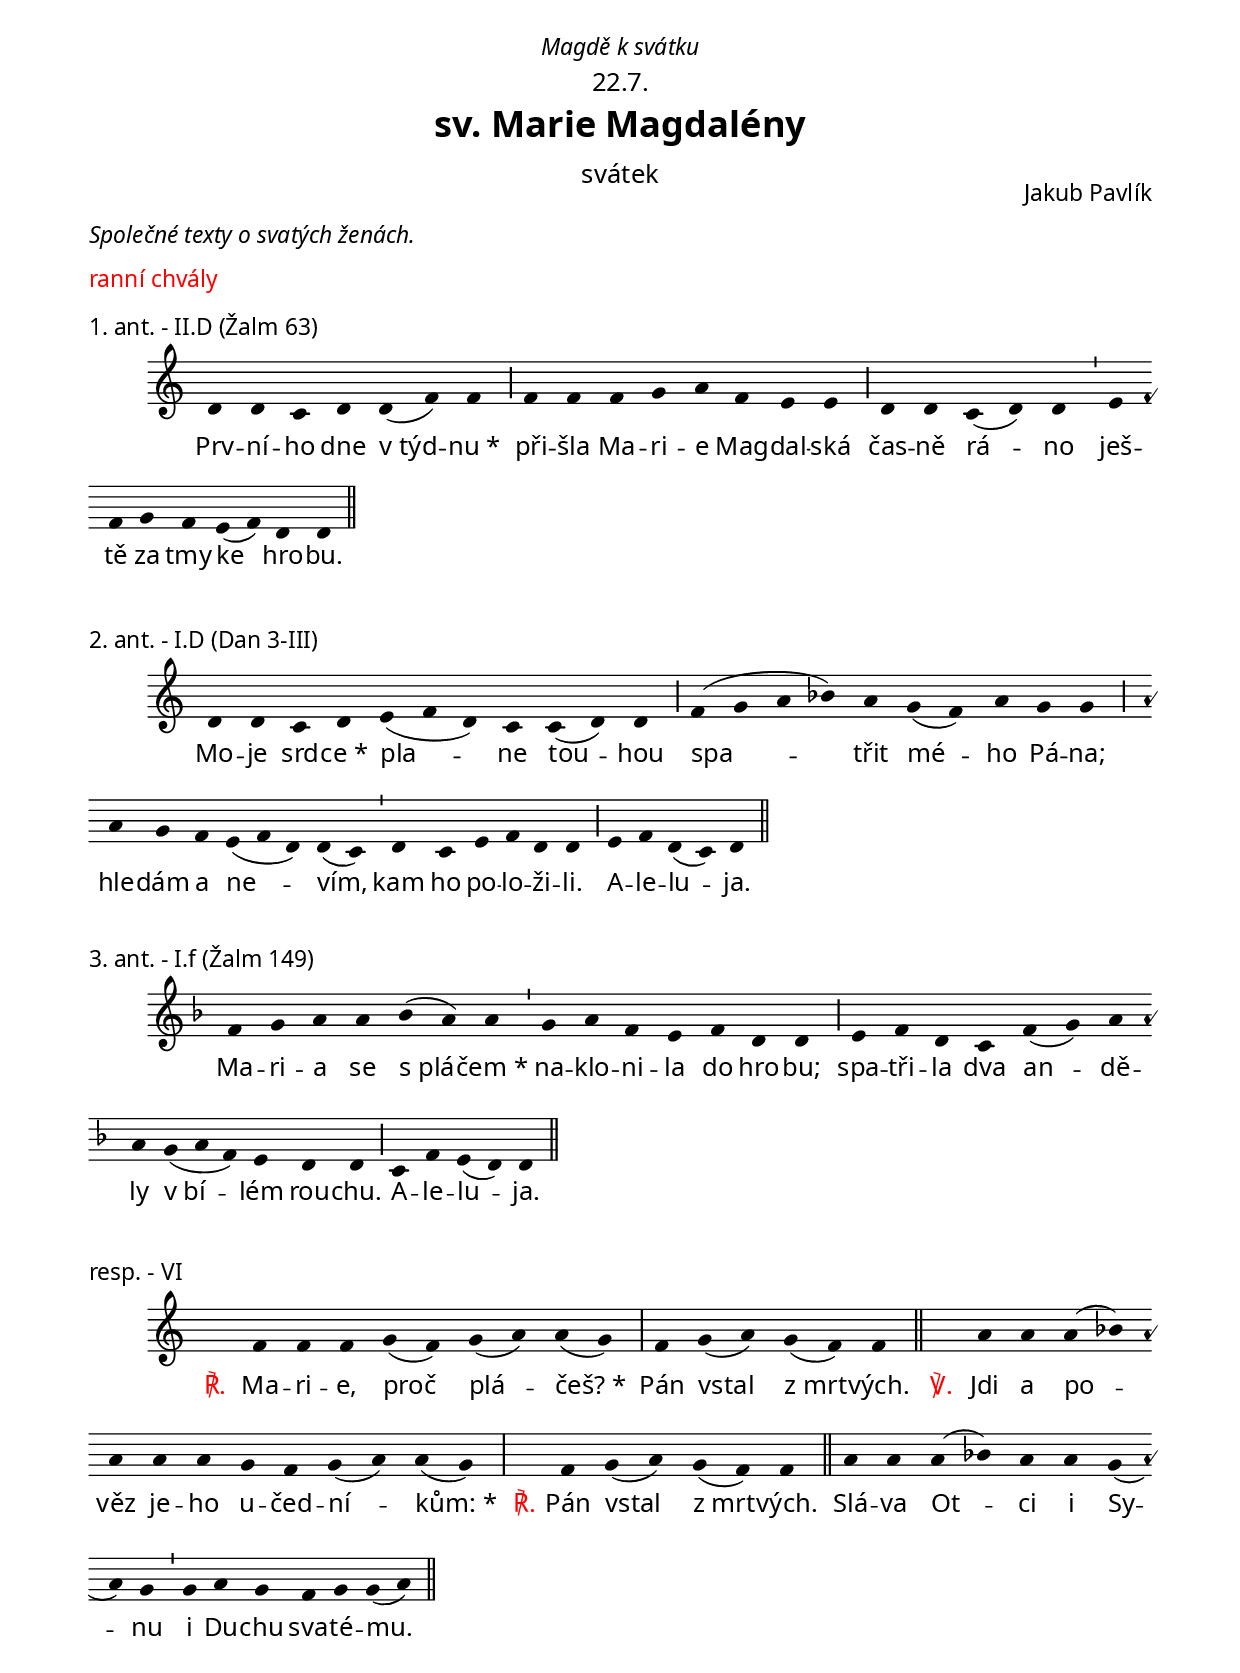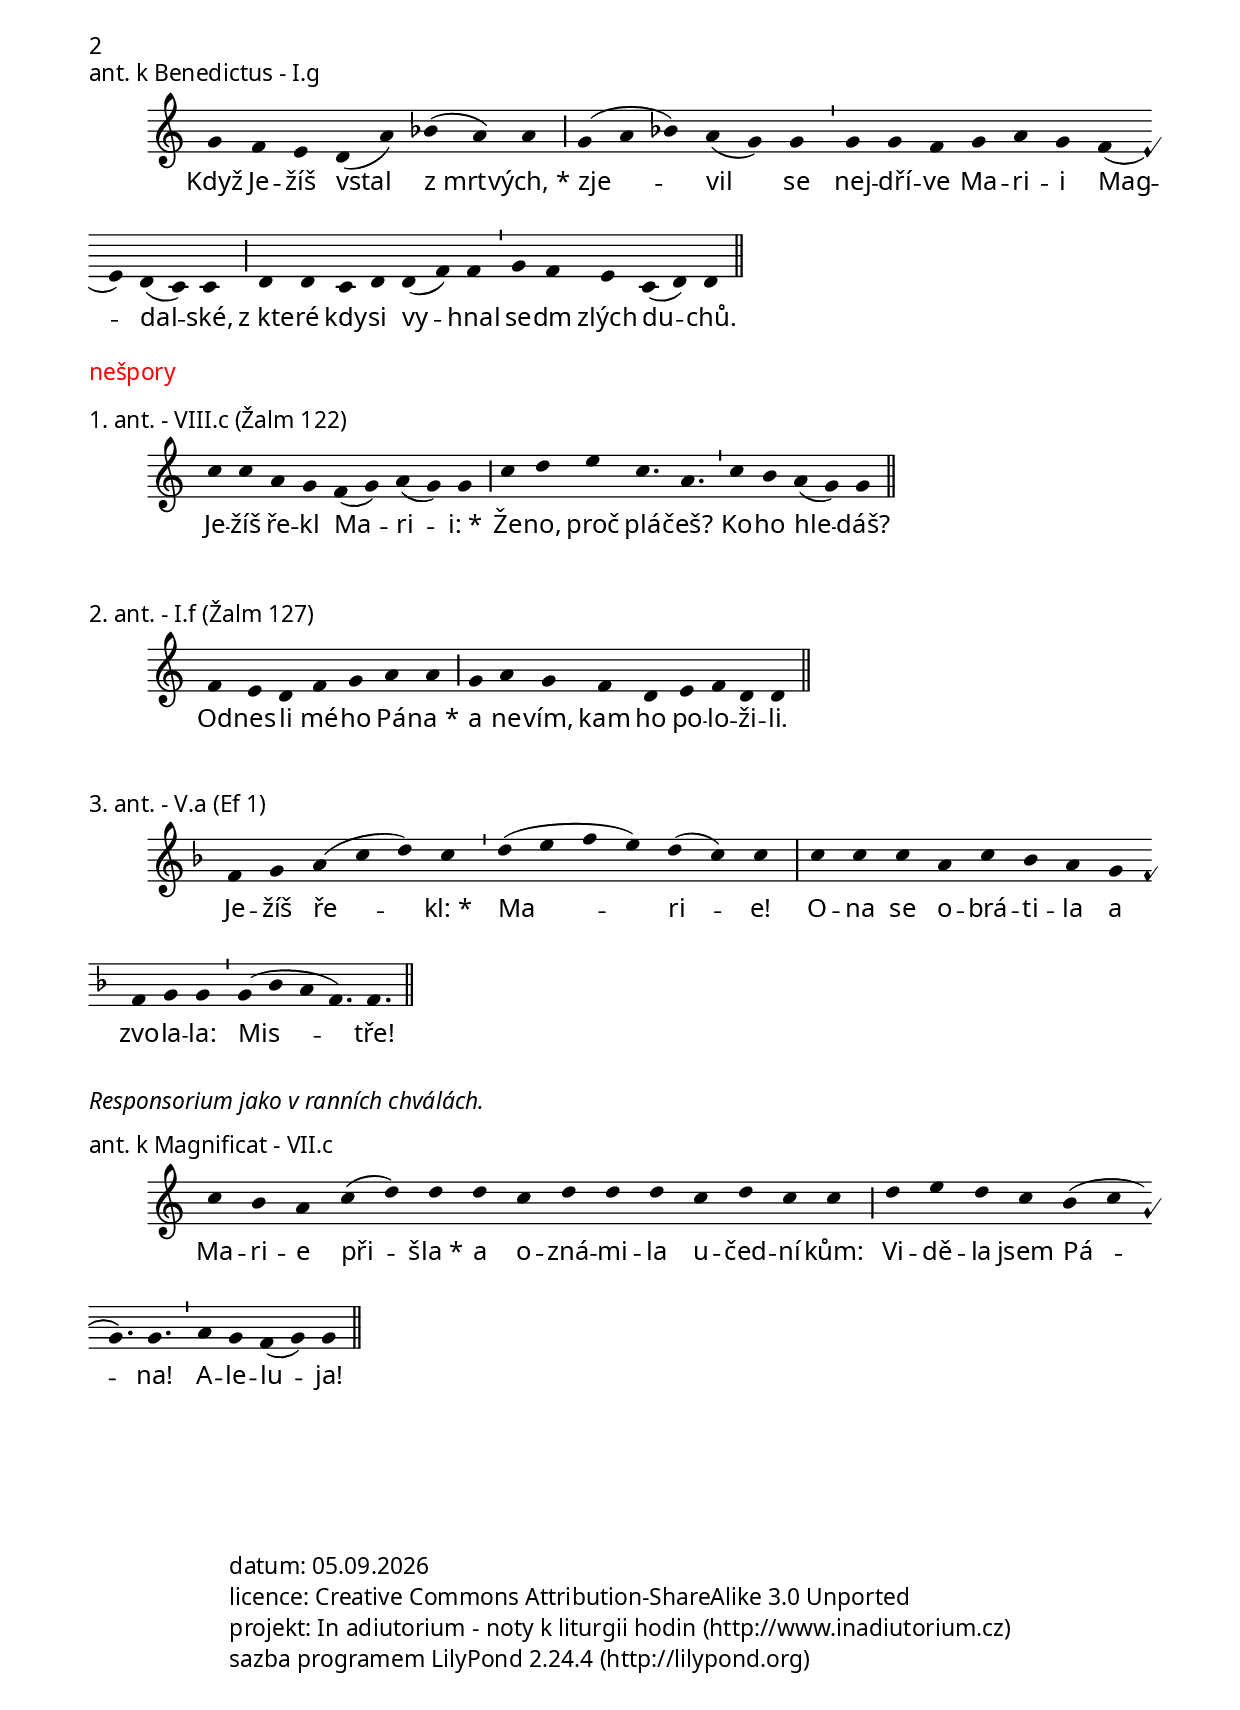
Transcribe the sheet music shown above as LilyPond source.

\version "2.15.37"

\include "../spolecne.ly"
\include "../dilyresponsorii.ly"

\header {
  title = \markup\titleSvatek
            "sv. Marie Magdalény"
            svátek
            22.7.
  composer = "Jakub Pavlík"
  dedication = \markup\italic "Magdě k svátku"
}

\markup\communia #'(#:zena)

\markup {\nadpisHodinka {"ranní chvály"}}

\score {
  \relative c' {
    \choralniRezim
    d4 d c d d( f) f \barMaior
    f f f g a f e e \barMaior
    d4 d c( d) d \barMin e f g f e( f) d d \barFinalis
  }
  \addlyrics {
    Prv -- ní -- ho dne v_týd -- nu_*
    při -- šla Ma -- ri -- e Mag -- dal -- ská
    čas -- ně rá -- no ješ -- tě za tmy ke hro -- bu.
  }
  \header {
    quid = "1. ant."
    modus = "II"
    differentia = "D"
    psalmus = "Žalm 63"
    id = "rch-a1"
    piece = \markup\sestavTitulek
  }
}

\score {
  \relative c' {
    \choralniRezim
    d4 d c d e( f d) c c( d) d \barMaior
    f( g a bes) a g( f) a g g \barMaior
    a g f e( f d) d( c) \barMin
    d c e f d d \barMaior
    e f d( c) d \barFinalis
  }
  \addlyrics {
    Mo -- je srd -- ce_* pla -- ne tou -- hou
    spa -- třit mé -- ho Pá -- na;
    hle -- dám a ne -- vím,
    kam ho po -- lo -- ži -- li.
    A -- le -- lu -- ja.
  }
  \header {
    quid = "2. ant."
    modus = "I"
    differentia = "D"
    psalmus = "Dan 3-III"
    placet = "2 dlouhá melismata na _spatřit_ a _nevím_ jsou jaksi navíc"
    id = "rch-a2"
    piece = \markup\sestavTitulek
  }
}

\score {
  \relative c' {
    \choralniRezim
    \key f \major
    f4 g a a bes( a) a \barMin
    g a f e f d d \barMaior
    e f d c f( g) a a
    g( a f) e d d \barMaior
    c f e( d) d \barFinalis
  }
  \addlyrics {
    Ma -- ri -- a se s_plá -- čem_*
    na -- klo -- ni -- la do hro -- bu;
    spa -- tři -- la dva an -- dě -- ly
    v_bí -- lém rou -- chu.
    A -- le -- lu -- ja.
  }
  \header {
    quid = "3. ant."
    modus = "I"
    differentia = "f"
    psalmus = "Žalm 149"
    placet = "2 aleluja úplně nesedí"
    id = "rch-a3"
    piece = \markup\sestavTitulek
  }
}

\score {
  \relative c' {
    \choralniRezim

    % R
    \neviditelna c
    f4 f f g( f) g( a) a( g) \barMax
    f g( a) g( f) f \barFinalis

    % V
    \neviditelna g
    a4 a a( bes) a a a g f g( a) a( g) \barMax

    % R
    \neviditelna g
    f g( a) g( f) f \barFinalis

    % Slava
    \respVIdoxologie \barFinalis
  }
  \addlyrics {
    \Response Ma -- ri -- e, proč plá -- češ?_* Pán vstal z_mrt -- vých.
    \Verse Jdi a po -- věz je -- ho u -- čed -- ní -- kům:_*
    \Response Pán vstal z_mrt -- vých.
    \textRespDoxologie
  }
  \header {
    quid = "resp."
    modus = "VI"
    id = "rch-resp"
    piece = \markup\sestavTitulekResp
  }
}

\pageBreak

\score {
  \relative c'' {
    \choralniRezim
    g4 f e d( a') bes( a) a \barMaior
    g( a bes) a( g) g \barMin g g f g a g f( e) d( c) c \barMaior
    d d c d d( f) f \barMin
    g f e c( d) d \barFinalis
  }
  \addlyrics {
    Když Je -- žíš vstal z_mrt -- vých,_*
    zje -- vil se nej -- dří -- ve
    Ma -- ri -- i Mag -- dal -- ské,
    z_kte -- ré kdy -- si vy -- hnal
    se -- dm zlých du -- chů.
  }
  \header {
    quid = "ant. k Benedictus"
    modus = "I"
    differentia = "g"
    psalmus = ""
    id = "rch-aben"
    piece = \markup\sestavTitulekBezZalmu
  }
}

\markup {\nadpisHodinka {"nešpory"}}

\score {
  \relative c'' {
    \choralniRezim
    c4 c a g f( g) a( g) g \barMaior
    c4 d e c4. a \barMin c4 b a( g) g \barFinalis
  }
  \addlyrics {
    Je -- žíš ře -- kl Ma -- ri -- i:_* Že -- no, proč plá -- češ?
    Ko -- ho hle -- dáš?
  }
  \header {
    quid = "1. ant."
    modus = "VIII"
    differentia = "c"
    psalmus = "Žalm 122"
    id = "ne-a1"
    piece = \markup\sestavTitulek
  }
}

\score {
  \relative c' {
    \choralniRezim
    f4 e d f g a a \barMaior
    g a g f d e f d d \barFinalis
  }
  \addlyrics {
    Od -- nes -- li mé -- ho Pá -- na_*
    a ne -- vím, kam ho po -- lo -- ži -- li.
  }
  \header {
    quid = "2. ant."
    modus = "I"
    differentia = "f"
    psalmus = "Žalm 127"
    id = "ne-a2"
    piece = \markup\sestavTitulek
  }
}

\score {
  \relative c' {
    \choralniRezim
    \key f \major
    f4 g a( c d) c \barMin
    d( e f e) d( c) c \barMax
    c4 c c a c bes a g f g g \barMin
    g( bes a f4.) f \barFinalis
  }
  \addlyrics {
    Je -- žíš ře -- kl:_*
    Ma -- ri -- e!
    O -- na se o -- brá -- ti -- la a zvo -- la -- la: Mis -- tře!
  }
  \header {
    quid = "3. ant."
    modus = "V"
    differentia = "a"
    psalmus = "Ef 1"
    id = "ne-a3"
    piece = \markup\sestavTitulek
  }
}

\markup\italic { Responsorium jako v ranních chválách. }

\score {
  \relative c'' {
    \choralniRezim
    c4 b a c( d) d
    d c d d d c d c c \barMaior
    d e d c b( c g4.) g \barMin
    a4 g f( g) g \barFinalis
  }
  \addlyrics {
    Ma -- ri -- e při -- šla_*
    a o -- zná -- mi -- la u -- čed -- ní -- kům:
    Vi -- dě -- la jsem Pá -- na!
    A -- le -- lu -- ja!
  }
  \header {
    quid = "ant. k Magnificat"
    quidbreve = "ant."
    modus = "VII"
    differentia = "c"
    psalmus = "Magnificat"
    id = "ne-amag"
    piece = \markup\sestavTitulekBezZalmu
  }
}